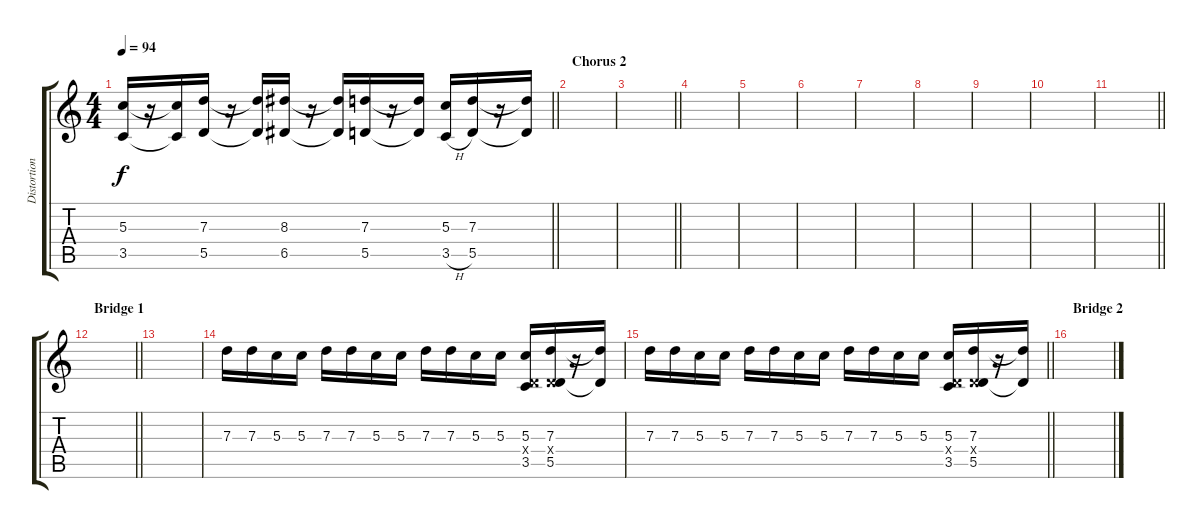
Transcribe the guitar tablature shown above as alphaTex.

\track ("Distortion (Left)" "Distortion") {instrument distortionguitar}
\staff {score tabs}
\tuning (E4 B3 G3 D3 A2 D2) {hide}
\ts (4 4)
\tempo 94
\clef g2
\barLineRight lightlight
\ks c
(5.3 3.5).16{dy f} r.16 (5.3{t} 3.5{t}).16 (7.3 5.5).16 r.16 (7.3{t} 5.5{t}).16 (8.3 6.5).16 r.16 (8.3{t} 6.5{t}).16 (7.3 5.5).16 r.16 (7.3{t} 5.5{t}).16 (5.3 3.5{h}).16 (7.3 5.5).16 r.16 (7.3{t} 5.5{t}).16 |
\section ("" "Chorus 2")
|
\barLineRight lightlight
|
|
|
|
|
|
|
|
\barLineRight lightlight
|
\section ("" "Bridge 1")
\barLineRight lightlight
|
|
7.3.16 7.3.16 5.3.16 5.3.16 7.3.16 7.3.16 5.3.16 5.3.16 7.3.16 7.3.16 5.3.16 5.3.16 (5.3 0.4{x} 3.5).16 (7.3 0.4{x} 5.5).16 r.16 (7.3{t} 5.5{t}).16 |
\barLineRight lightlight
7.3.16 7.3.16 5.3.16 5.3.16 7.3.16 7.3.16 5.3.16 5.3.16 7.3.16 7.3.16 5.3.16 5.3.16 (5.3 0.4{x} 3.5).16 (7.3 0.4{x} 5.5).16 r.16 (7.3{t} 5.5{t}).16 |
\section ("" "Bridge 2")
